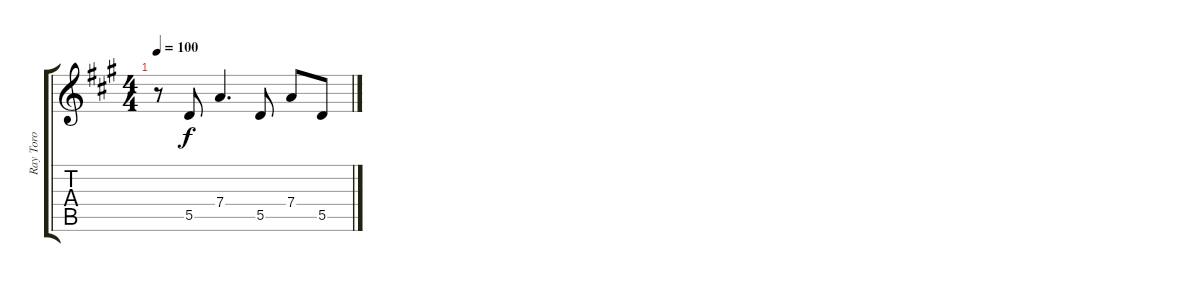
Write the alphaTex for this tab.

\track ("Ray Toro" "Ray Toro") {instrument distortionguitar}
\staff {score tabs}
\tuning (E4 B3 G3 D3 A2 D2) {hide}
\ts (4 4)
\tempo 100
\clef g2
\ks a
r.8{dy f} 5.5.8 7.4.4{d} 5.5.8 7.4.8 5.5.8
